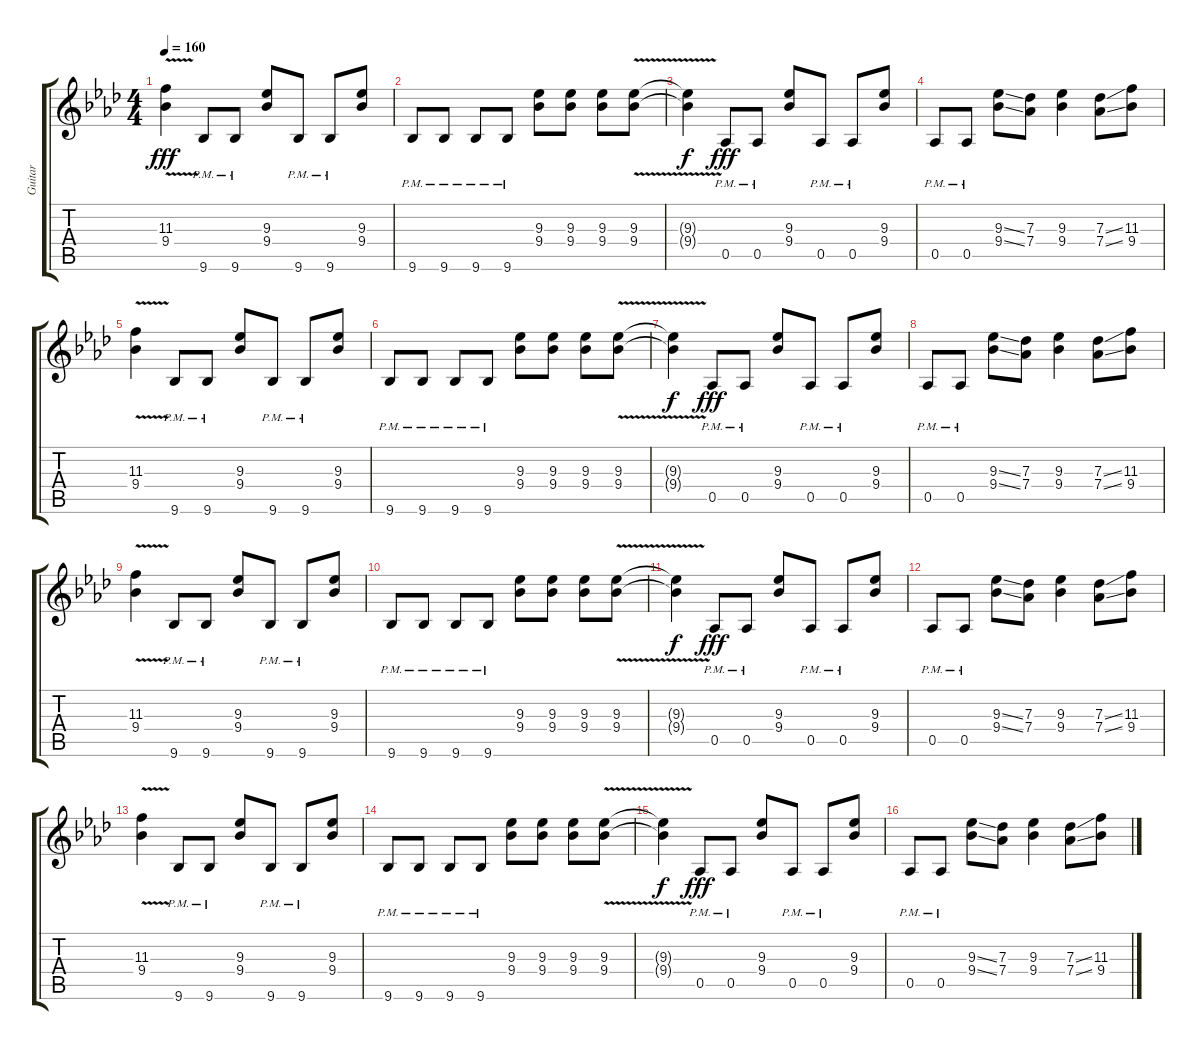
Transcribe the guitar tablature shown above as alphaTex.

\track ("Guitar" "Guitar") {instrument distortionguitar}
\staff {score tabs}
\tuning (Eb4 Bb3 Gb3 Db3 Ab2 Db2) {hide}
\ts (4 4)
\tempo 160
\clef g2
\ks ab
(11.3{v} 9.4{v}).4{dy fff} 9.6{pm}.8 9.6{pm}.8 (9.3 9.4).8 9.6{pm}.8 9.6{pm}.8 (9.3 9.4).8 |
9.6{pm}.8 9.6{pm}.8 9.6{pm}.8 9.6{pm}.8 (9.3 9.4).8 (9.3 9.4).8 (9.3 9.4).8 (9.3{v} 9.4{v}).8 |
(9.3{t} 9.4{t}).4{dy f} 0.5{pm}.8{dy fff} 0.5{pm}.8 (9.3 9.4).8 0.5{pm}.8 0.5{pm}.8 (9.3 9.4).8 |
0.5{pm}.8 0.5{pm}.8 (9.3{ss} 9.4{ss}).8 (7.3 7.4).8 (9.3 9.4).4 (7.3{ss} 7.4{ss}).8 (11.3 9.4).8 |
(11.3{v} 9.4{v}).4 9.6{pm}.8 9.6{pm}.8 (9.3 9.4).8 9.6{pm}.8 9.6{pm}.8 (9.3 9.4).8 |
9.6{pm}.8 9.6{pm}.8 9.6{pm}.8 9.6{pm}.8 (9.3 9.4).8 (9.3 9.4).8 (9.3 9.4).8 (9.3{v} 9.4{v}).8 |
(9.3{t} 9.4{t}).4{dy f} 0.5{pm}.8{dy fff} 0.5{pm}.8 (9.3 9.4).8 0.5{pm}.8 0.5{pm}.8 (9.3 9.4).8 |
0.5{pm}.8 0.5{pm}.8 (9.3{ss} 9.4{ss}).8 (7.3 7.4).8 (9.3 9.4).4 (7.3{ss} 7.4{ss}).8 (11.3 9.4).8 |
(11.3{v} 9.4{v}).4 9.6{pm}.8 9.6{pm}.8 (9.3 9.4).8 9.6{pm}.8 9.6{pm}.8 (9.3 9.4).8 |
9.6{pm}.8 9.6{pm}.8 9.6{pm}.8 9.6{pm}.8 (9.3 9.4).8 (9.3 9.4).8 (9.3 9.4).8 (9.3{v} 9.4{v}).8 |
(9.3{t} 9.4{t}).4{dy f} 0.5{pm}.8{dy fff} 0.5{pm}.8 (9.3 9.4).8 0.5{pm}.8 0.5{pm}.8 (9.3 9.4).8 |
0.5{pm}.8 0.5{pm}.8 (9.3{ss} 9.4{ss}).8 (7.3 7.4).8 (9.3 9.4).4 (7.3{ss} 7.4{ss}).8 (11.3 9.4).8 |
(11.3{v} 9.4{v}).4 9.6{pm}.8 9.6{pm}.8 (9.3 9.4).8 9.6{pm}.8 9.6{pm}.8 (9.3 9.4).8 |
9.6{pm}.8 9.6{pm}.8 9.6{pm}.8 9.6{pm}.8 (9.3 9.4).8 (9.3 9.4).8 (9.3 9.4).8 (9.3{v} 9.4{v}).8 |
(9.3{t} 9.4{t}).4{dy f} 0.5{pm}.8{dy fff} 0.5{pm}.8 (9.3 9.4).8 0.5{pm}.8 0.5{pm}.8 (9.3 9.4).8 |
0.5{pm}.8 0.5{pm}.8 (9.3{ss} 9.4{ss}).8 (7.3 7.4).8 (9.3 9.4).4 (7.3{ss} 7.4{ss}).8 (11.3 9.4).8
